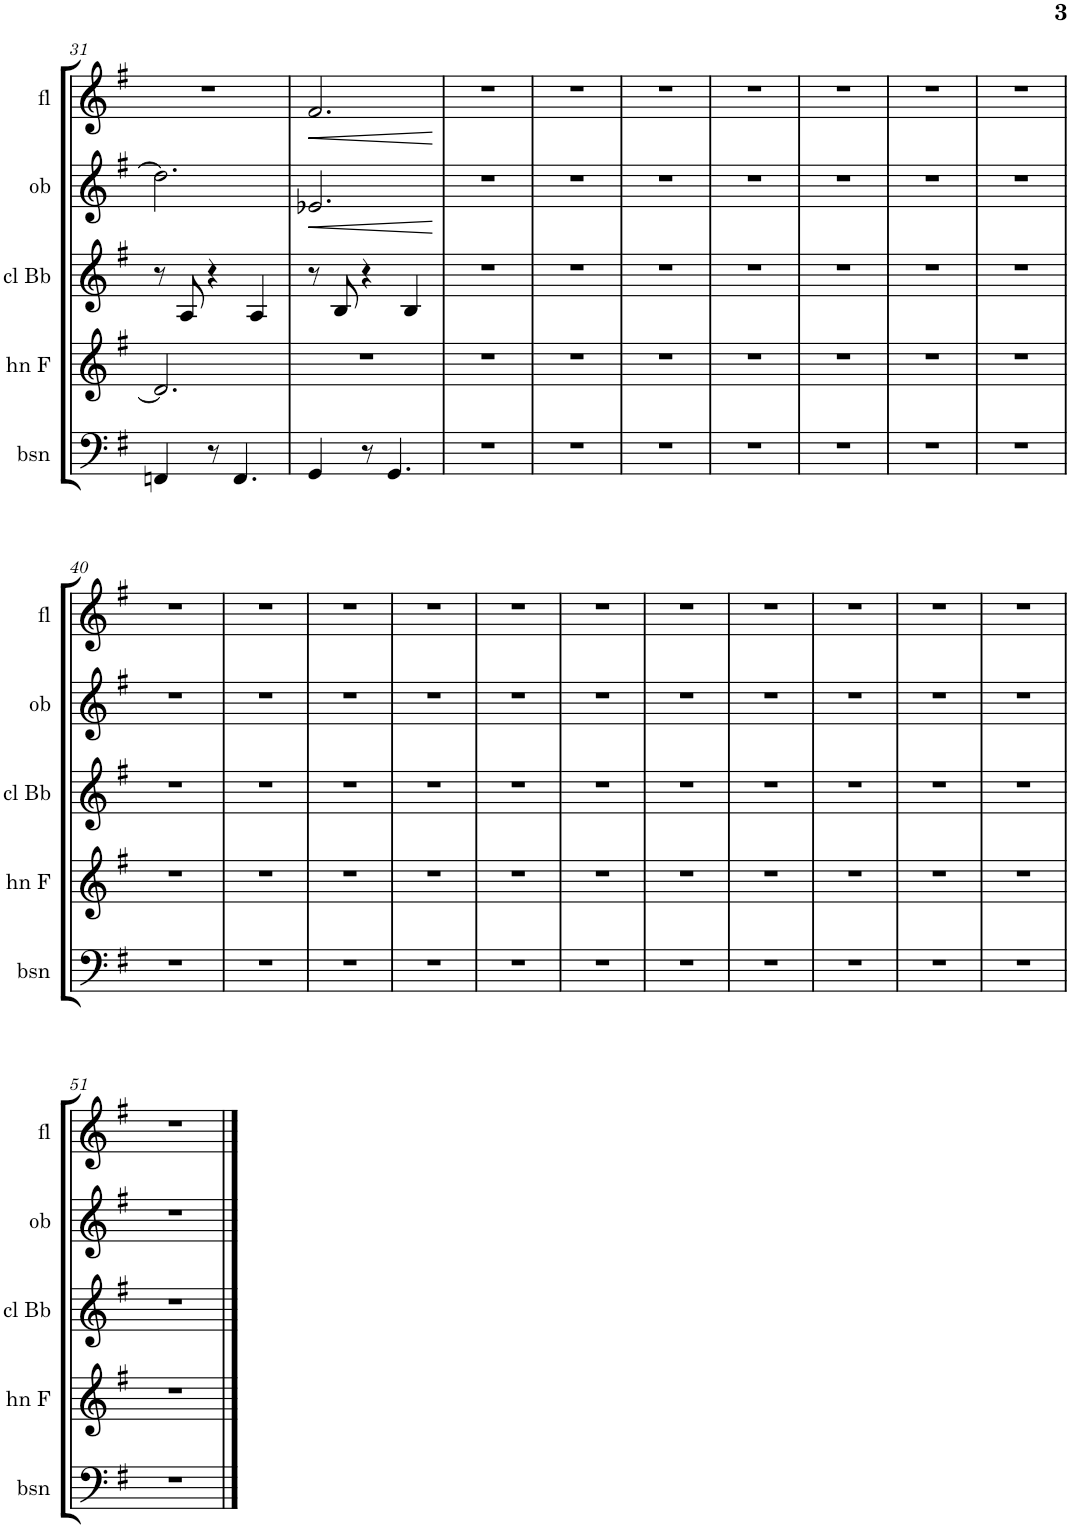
**kern	**kern	**kern	**kern	**dynam	**kern	**dynam
*part5	*part4	*part3	*part2	*part2	*part1	*part1
*staff5	*staff4	*staff3	*staff2	*staff2	*staff1	*staff1
*I"Bassoon	*I"Horn in F	*I"Bb Clarinet	*I"Oboe	*	*I"Flute	*
*I'bsn	*I'hn F	*	*I'ob	*	*I'fl	*
!!LO:PB:g=z
*clefF4	*clefG2	*clefG2	*clefG2	*	*clefG2	*
*	*ITrd4c7	*ITrd1c2	*	*	*	*
*k[f#]	*k[f#]	*k[f#]	*k[f#]	*	*k[f#]	*
*M3/4	*M3/4	*M3/4	*M3/4	*	*M3/4	*
=31	=31	=31	=31	=31	=31	=31
4FFn/	2.d/]	8r	2.dd\]	.	2.r	.
.	.	8A/	.	.	.	.
8r	.	4r	.	.	.	.
4.FF/	.	.	.	.	.	.
.	.	4A/	.	.	.	.
=32	=32	=32	=32	=32	=32	=32
!	!	!	!	!LO:HP:b	!	!LO:HP:b
4GG/	2.r	8r	2.e-X/	<	2.f#/	<
.	.	8B/	.	.	.	.
8r	.	4r	.	.	.	.
4.GG/	.	.	.	.	.	.
.	.	4B/	.	.	.	.
.	.	.	.	[	.	[
=33	=33	=33	=33	=33	=33	=33
2.r	2.r	2.r	2.r	.	2.r	.
=34	=34	=34	=34	=34	=34	=34
2.r	2.r	2.r	2.r	.	2.r	.
=35	=35	=35	=35	=35	=35	=35
2.r	2.r	2.r	2.r	.	2.r	.
=36	=36	=36	=36	=36	=36	=36
2.r	2.r	2.r	2.r	.	2.r	.
=37	=37	=37	=37	=37	=37	=37
2.r	2.r	2.r	2.r	.	2.r	.
=38	=38	=38	=38	=38	=38	=38
2.r	2.r	2.r	2.r	.	2.r	.
=39	=39	=39	=39	=39	=39	=39
2.r	2.r	2.r	2.r	.	2.r	.
!!LO:LB:g=z
=40	=40	=40	=40	=40	=40	=40
2.r	2.r	2.r	2.r	.	2.r	.
=41	=41	=41	=41	=41	=41	=41
2.r	2.r	2.r	2.r	.	2.r	.
=42	=42	=42	=42	=42	=42	=42
2.r	2.r	2.r	2.r	.	2.r	.
=43	=43	=43	=43	=43	=43	=43
2.r	2.r	2.r	2.r	.	2.r	.
=44	=44	=44	=44	=44	=44	=44
2.r	2.r	2.r	2.r	.	2.r	.
=45	=45	=45	=45	=45	=45	=45
2.r	2.r	2.r	2.r	.	2.r	.
=46	=46	=46	=46	=46	=46	=46
2.r	2.r	2.r	2.r	.	2.r	.
=47	=47	=47	=47	=47	=47	=47
2.r	2.r	2.r	2.r	.	2.r	.
=48	=48	=48	=48	=48	=48	=48
2.r	2.r	2.r	2.r	.	2.r	.
=49	=49	=49	=49	=49	=49	=49
2.r	2.r	2.r	2.r	.	2.r	.
=50	=50	=50	=50	=50	=50	=50
2.r	2.r	2.r	2.r	.	2.r	.
!!LO:LB:g=z
=51	=51	=51	=51	=51	=51	=51
2.r	2.r	2.r	2.r	.	2.r	.
==	==	==	==	==	==	==
*-	*-	*-	*-	*-	*-	*-
